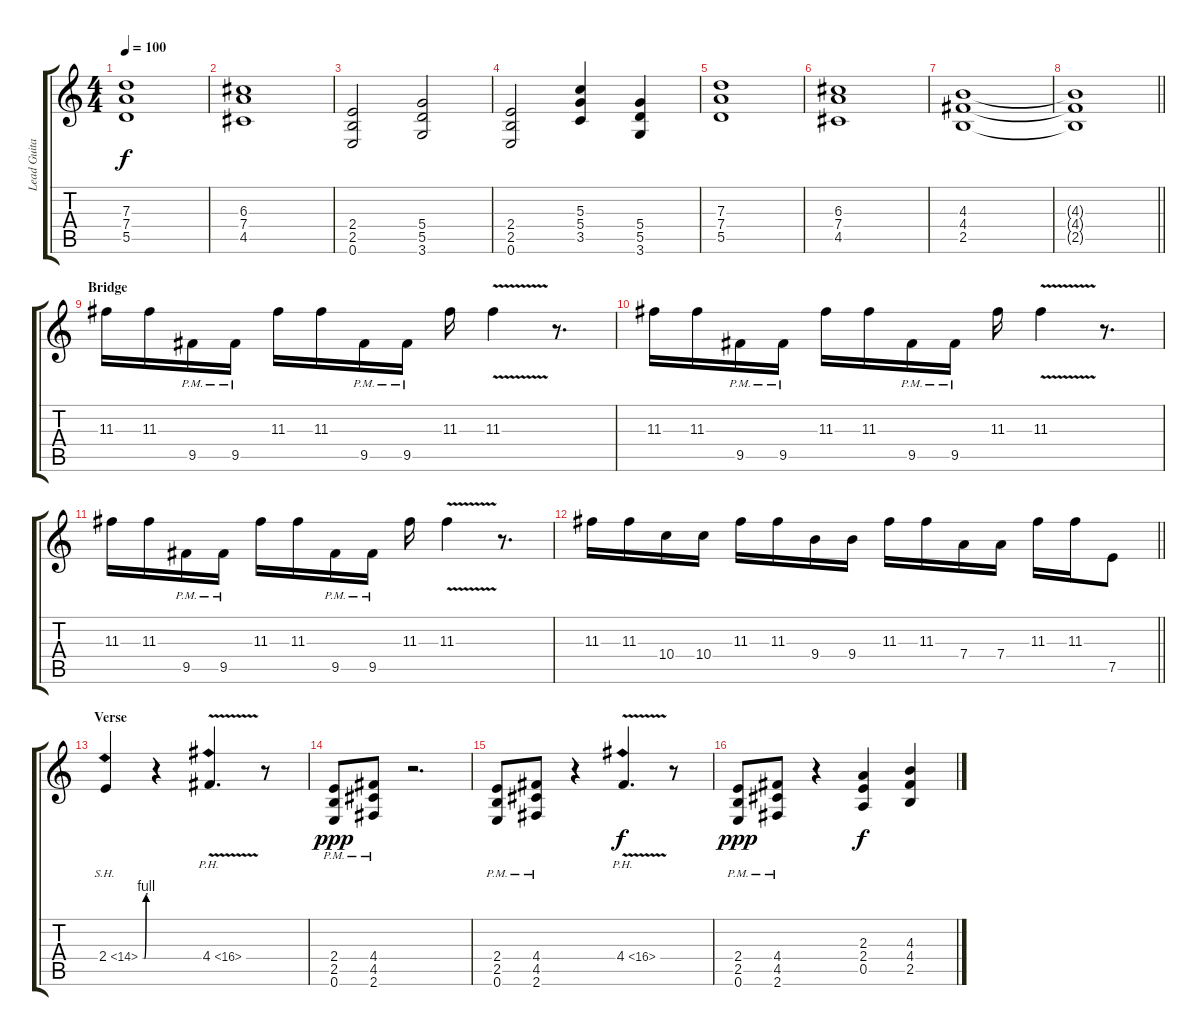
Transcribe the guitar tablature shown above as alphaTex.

\track ("Lead Guitar (Slash)" "Lead Guita") {instrument distortionguitar}
\staff {score tabs}
\tuning (E4 B3 G3 D3 A2 E2) {hide}
\ts (4 4)
\tempo 100
\clef g2
\ks c
(7.3 7.4 5.5).1{dy f} |
(6.3 7.4 4.5).1 |
(2.4 2.5 0.6).2 (5.4 5.5 3.6).2 |
(2.4 2.5 0.6).2 (5.3 5.4 3.5).4 (5.4 5.5 3.6).4 |
(7.3 7.4 5.5).1 |
(6.3 7.4 4.5).1 |
(4.3 4.4 2.5).1 |
\barLineRight lightlight
(4.3{t} 4.4{t} 2.5{t}).1 |
\section ("" "Bridge")
11.3.16 11.3.16 9.5{pm}.16 9.5{pm}.16 11.3.16 11.3.16 9.5{pm}.16 9.5{pm}.16 11.3.16 11.3{v}.4 r.8{d} |
11.3.16 11.3.16 9.5{pm}.16 9.5{pm}.16 11.3.16 11.3.16 9.5{pm}.16 9.5{pm}.16 11.3.16 11.3{v}.4 r.8{d} |
11.3.16 11.3.16 9.5{pm}.16 9.5{pm}.16 11.3.16 11.3.16 9.5{pm}.16 9.5{pm}.16 11.3.16 11.3{v}.4 r.8{d} |
\barLineRight lightlight
11.3.16 11.3.16 10.4.16 10.4.16 11.3.16 11.3.16 9.4.16 9.4.16 11.3.16 11.3.16 7.4.16 7.4.16 11.3.16 11.3.16 7.5.8 |
\section ("" "Verse")
2.4{be (custom 0 0 20 0 40 4 60 4) sh 12}.4 r.4 4.4{ph 12 v}.4{d} r.8 |
(2.4{pm} 2.5{pm} 0.6{pm}).8{dy ppp} (4.4{pm} 4.5{pm} 2.6{pm}).8 r.2{d} |
(2.4{pm} 2.5{pm} 0.6{pm}).8 (4.4{pm} 4.5{pm} 2.6{pm}).8 r.4 4.4{ph 12 v}.4{d dy f} r.8 |
(2.4{pm} 2.5{pm} 0.6{pm}).8{dy ppp} (4.4{pm} 4.5{pm} 2.6{pm}).8 r.4 (2.3 2.4 0.5).4{dy f} (4.3 4.4 2.5).4
